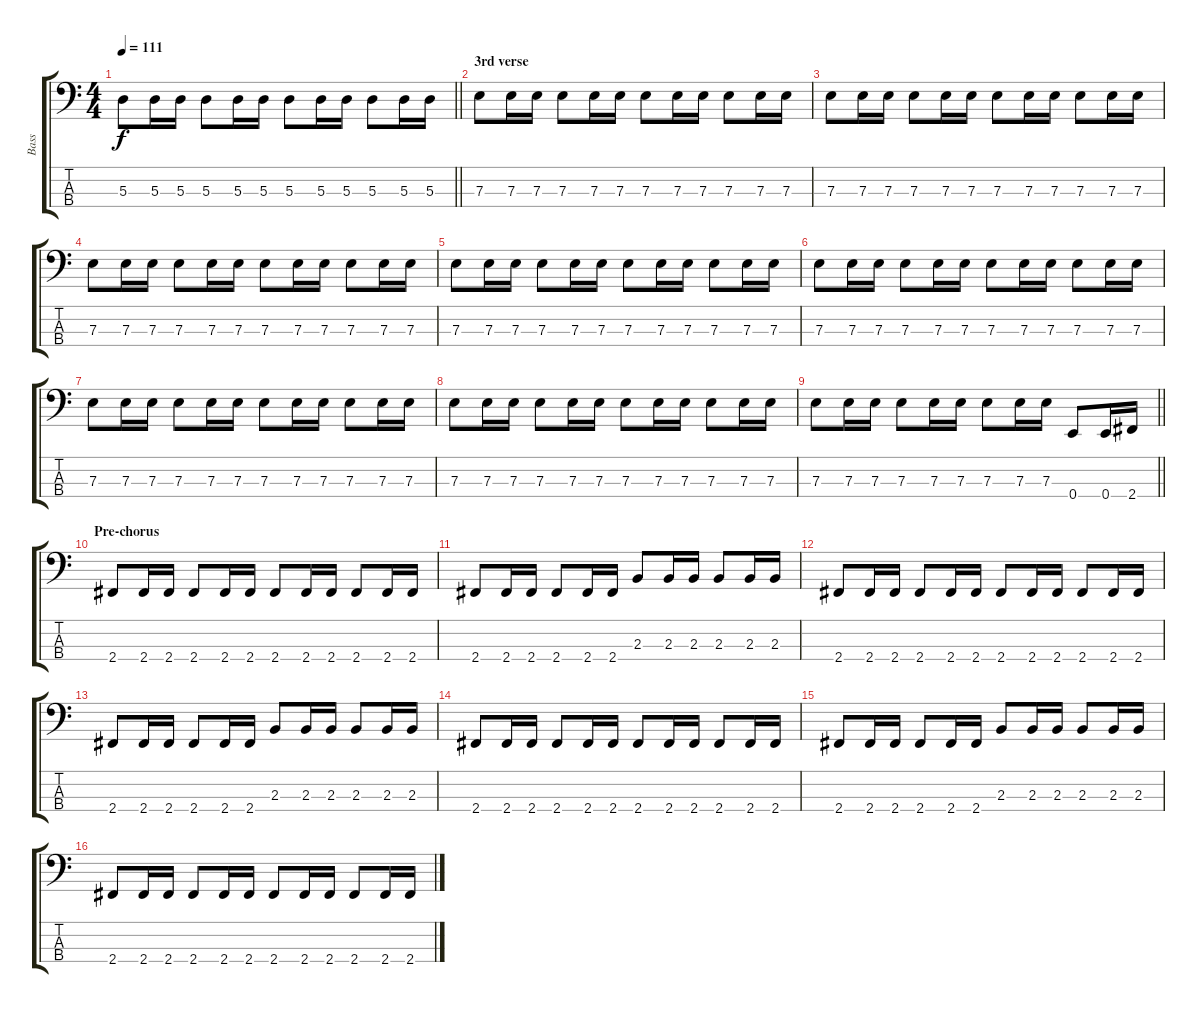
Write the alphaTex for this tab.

\track ("Bass" "Bass") {instrument electricbassfinger}
\staff {score tabs}
\tuning (G2 D2 A1 E1) {hide}
\ts (4 4)
\tempo 111
\clef f4
\barLineRight lightlight
\ks c
5.3.8{dy f} 5.3.16 5.3.16 5.3.8 5.3.16 5.3.16 5.3.8 5.3.16 5.3.16 5.3.8 5.3.16 5.3.16 |
\section ("" "3rd verse")
7.3.8 7.3.16 7.3.16 7.3.8 7.3.16 7.3.16 7.3.8 7.3.16 7.3.16 7.3.8 7.3.16 7.3.16 |
7.3.8 7.3.16 7.3.16 7.3.8 7.3.16 7.3.16 7.3.8 7.3.16 7.3.16 7.3.8 7.3.16 7.3.16 |
7.3.8 7.3.16 7.3.16 7.3.8 7.3.16 7.3.16 7.3.8 7.3.16 7.3.16 7.3.8 7.3.16 7.3.16 |
7.3.8 7.3.16 7.3.16 7.3.8 7.3.16 7.3.16 7.3.8 7.3.16 7.3.16 7.3.8 7.3.16 7.3.16 |
7.3.8 7.3.16 7.3.16 7.3.8 7.3.16 7.3.16 7.3.8 7.3.16 7.3.16 7.3.8 7.3.16 7.3.16 |
7.3.8 7.3.16 7.3.16 7.3.8 7.3.16 7.3.16 7.3.8 7.3.16 7.3.16 7.3.8 7.3.16 7.3.16 |
7.3.8 7.3.16 7.3.16 7.3.8 7.3.16 7.3.16 7.3.8 7.3.16 7.3.16 7.3.8 7.3.16 7.3.16 |
\barLineRight lightlight
7.3.8 7.3.16 7.3.16 7.3.8 7.3.16 7.3.16 7.3.8 7.3.16 7.3.16 0.4.8 0.4.16 2.4.16 |
\section ("" "Pre-chorus")
2.4.8 2.4.16 2.4.16 2.4.8 2.4.16 2.4.16 2.4.8 2.4.16 2.4.16 2.4.8 2.4.16 2.4.16 |
2.4.8 2.4.16 2.4.16 2.4.8 2.4.16 2.4.16 2.3.8 2.3.16 2.3.16 2.3.8 2.3.16 2.3.16 |
2.4.8 2.4.16 2.4.16 2.4.8 2.4.16 2.4.16 2.4.8 2.4.16 2.4.16 2.4.8 2.4.16 2.4.16 |
2.4.8 2.4.16 2.4.16 2.4.8 2.4.16 2.4.16 2.3.8 2.3.16 2.3.16 2.3.8 2.3.16 2.3.16 |
2.4.8 2.4.16 2.4.16 2.4.8 2.4.16 2.4.16 2.4.8 2.4.16 2.4.16 2.4.8 2.4.16 2.4.16 |
2.4.8 2.4.16 2.4.16 2.4.8 2.4.16 2.4.16 2.3.8 2.3.16 2.3.16 2.3.8 2.3.16 2.3.16 |
2.4.8 2.4.16 2.4.16 2.4.8 2.4.16 2.4.16 2.4.8 2.4.16 2.4.16 2.4.8 2.4.16 2.4.16
